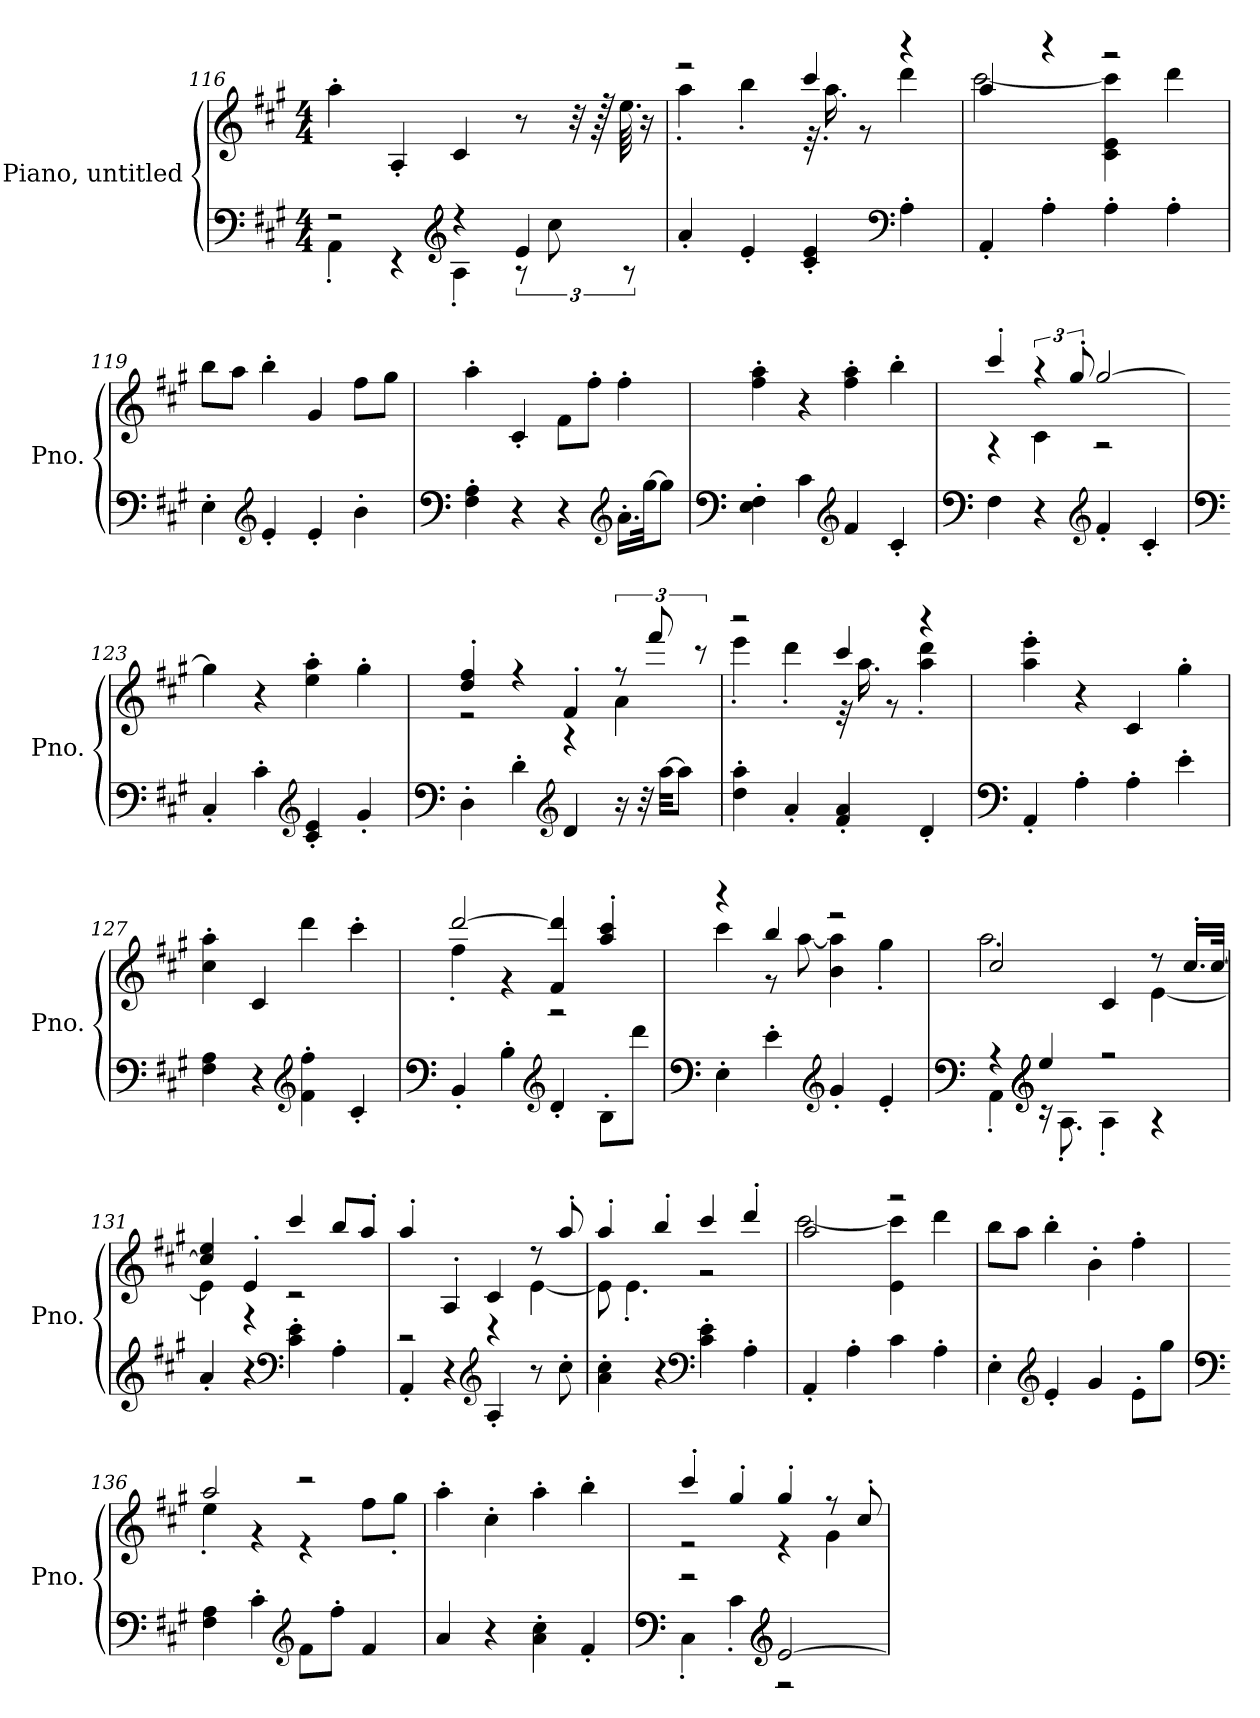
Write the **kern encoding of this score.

**kern	**kern
*part1	*part1
*staff2	*staff1
*I"Piano, untitled	*
*I'Pno.	*
*clefF4	*clefG2
*k[f#c#g#]	*k[f#c#g#]
*M4/4	*M4/4
=116	=116
*^	*
2r	4AA'\	4aa'\
.	4r	4A'/
*clefG2	*	*
4r	4A'\	4c#/
4e/	12r	8r
.	12cc#\	.
.	.	32r
.	.	128r
.	.	64.ee\
.	12r	.
.	.	16r
*v	*v	*
=117	=117
*	*^
4a'/	2r	4aa'\
4e'/	.	4bb'\
4c#/' 4e/'	4ccc#/	32r
.	.	16.aa'\
.	.	8r
*clefF4	*	*
4A'\	4r	4ddd\
=118	=118	=118
4AA'/	4aa/	[2ccc#\
4A'\	4r	.
4A'\	2r	4c#\ 4e\ 4ccc#\]
4A'\	.	4ddd\
*	*v	*v
!!LO:PB:g=z
=119	=119
4E'\	8bb\L
.	8aa\J
*clefG2	*
4e'/	4bb'\
4e'/	4g#/
4b'\	8ff#\L
.	8gg#\J
=120	=120
*clefF4	*
4F#\' 4A\'	4aa'\
4r	4c#'/
4r	8f#\L
.	8ff#'\J
*clefG2	*
16.a'\LL	4ff#'\
[32gg#\JK	.
8gg#\J]	.
=121	=121
*clefF4	*
4E\' 4F#\'	4ff#\' 4aa\'
4c#\	4r
*clefG2	*
4f#/	4ff#\' 4aa\'
4c#'/	4bb'\
=122	=122
*clefF4	*
*	*^
4F#\	4ccc#'/	4r
4r	6r	4c#\
.	12gg#'/	.
*clefG2	*	*
4f#'/	[2gg#/	2r
4c#'/	.	.
*	*v	*v
=123	=123
*clefF4	*
4C#'/	4gg#\]
4c#'\	4r
*clefG2	*
4c#/' 4e/'	4ee\' 4aa\'
4g#'/	4gg#'\
!!LO:LB:g=z
=124	=124
*clefF4	*
*	*^
4D'\	4dd/' 4ff#/'	2r
4d'\	4r	.
*clefG2	*	*
4d/	4f#'/	4r
16r	12r	4a\
32r	.	.
.	12fff#/	.
[32aa\KKL	.	.
8aa\J]	.	.
.	12r	.
=125	=125	=125
4dd\' 4aa\'	2r	4eee'\
4a'/	.	4ddd'\
4f#/' 4a/'	4ccc#/	32r
.	.	16.aa\
.	.	8r
4d'/	4r	4aa\' 4ddd\'
*	*v	*v
=126	=126
*clefF4	*
4AA'/	4aa\' 4eee\'
4A'\	4r
4A'\	4c#/
4e'\	4gg#'\
=127	=127
4F#\ 4A\	4cc#\' 4aa\'
4r	4c#/
*clefG2	*
4f#\' 4ff#\'	4ddd\
4c#'/	4ccc#'\
=128	=128
*clefF4	*
*	*^
4BB'/	[2ddd/	4ff#'\
4B'\	.	4r
*clefG2	*	*
4d'/	4f#/ 4ddd/]	2r
8B'\L	4aa/' 4ccc#/'	.
8ddd\J	.	.
!!LO:LB:g=z	!!
=129	=129	=129
*clefF4	*	*
4E'\	4r	4ccc#\
4e'\	4bb/	8r
.	.	[8aa\
*clefG2	*	*
4g#'/	2r	4b\ 4aa\]
4e'/	.	4gg#'\
=130	=130	=130
*clefF4	*	*
*^	*	*
4r	4AA'\	2cc#/	2.aa\
*clefG2	*	*	*
4ee/	16r	.	.
.	8.A'\	.	.
2r	4A'\	4c#/	.
.	4r	8r	[4e\
.	.	16.cc#'/LL	.
.	.	[32cc#/JJk	.
*v	*v	*	*
=131	=131	=131
4a'/	4cc#/] 4ee/	4e\]
4r	4e'/	4r
*clefF4	*	*
4c#\' 4e\'	4ccc#/	2r
4A'\	8bb/L	.
.	8aa'/J	.
=132	=132	=132
4AA'/	4aa'/	2r
4r	4A'/	.
*clefG2	*	*
4A'/	4c#/	4r
8r	8r	[4e\
8cc#'\	8aa'/	.
!!LO:LB:g=z	!!
=133	=133	=133
4a\' 4cc#\'	4aa'/	8e\]
.	.	4.e'\
4r	4bb'/	.
*clefF4	*	*
4c#\' 4e\'	4ccc#/	2r
4A'\	4ddd'/	.
=134	=134	=134
4AA'/	2aa/	[2ccc#\
4A'\	.	.
4c#\	2r	4e\ 4ccc#\]
4A'\	.	4ddd\
*	*v	*v
=135	=135
4E'\	8bb\L
.	8aa\J
*clefG2	*
4e'/	4bb'\
4g#/	4b'\
8e'\L	4ff#'\
8gg#\J	.
=136	=136
*clefF4	*
*	*^
4F#\ 4A\	2aa/	4ee'\
4c#'\	.	4r
*clefG2	*	*
8f#\L	2r	4r
8ff#'\J	.	.
4f#/	.	8ff#\L
.	.	8gg#'\J
*	*v	*v
=137	=137
4a/	4aa'\
4r	4cc#'\
4a\' 4cc#\'	4aa'\
4f#'/	4bb'\
!!LO:LB:g=z
=138	=138
*clefF4	*
*^	*^
2r	4C#'\	4ccc#'/	2r
.	4c#'\	4gg#'/	.
*clefG2	*	*	*
[2e/	2r	4gg#'/	4r
.	.	8r	4g#\
.	.	8cc#'/	.
*v	*v	*	*
*	*v	*v
=	=
*-	*-
